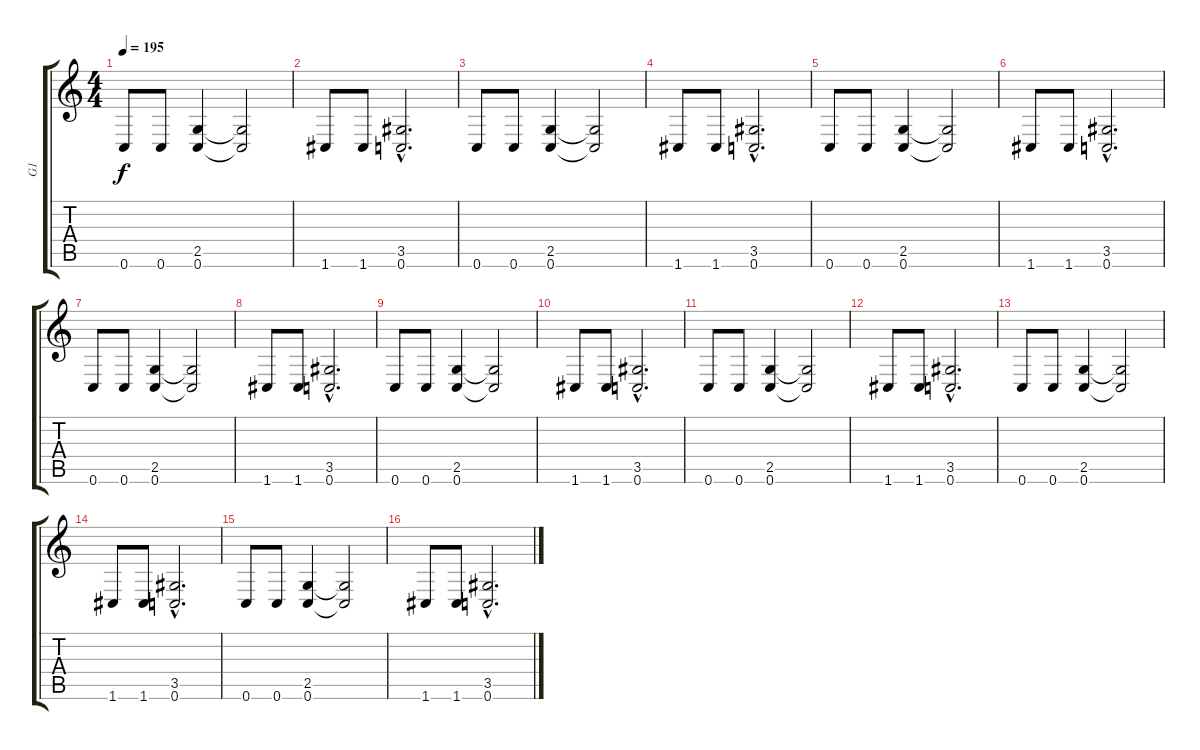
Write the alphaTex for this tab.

\track ("G1" "G1") {instrument distortionguitar}
\staff {score tabs}
\tuning (C4 G3 Eb3 Bb2 F2 C2) {hide}
\ts (4 4)
\tempo 195
\clef g2
\ks c
0.6.8{dy f} 0.6.8 (2.5 0.6).4 (2.5{t} 0.6{t}).2 |
1.6.8 1.6.8 (3.5{hac} 0.6{hac}).2{d} |
0.6.8 0.6.8 (2.5 0.6).4 (2.5{t} 0.6{t}).2 |
1.6.8 1.6.8 (3.5{hac} 0.6{hac}).2{d} |
0.6.8 0.6.8 (2.5 0.6).4 (2.5{t} 0.6{t}).2 |
1.6.8 1.6.8 (3.5{hac} 0.6{hac}).2{d} |
0.6.8 0.6.8 (2.5 0.6).4 (2.5{t} 0.6{t}).2 |
1.6.8 1.6.8 (3.5{hac} 0.6{hac}).2{d} |
0.6.8 0.6.8 (2.5 0.6).4 (2.5{t} 0.6{t}).2 |
1.6.8 1.6.8 (3.5{hac} 0.6{hac}).2{d} |
0.6.8 0.6.8 (2.5 0.6).4 (2.5{t} 0.6{t}).2 |
1.6.8 1.6.8 (3.5{hac} 0.6{hac}).2{d} |
0.6.8 0.6.8 (2.5 0.6).4 (2.5{t} 0.6{t}).2 |
1.6.8 1.6.8 (3.5{hac} 0.6{hac}).2{d} |
0.6.8 0.6.8 (2.5 0.6).4 (2.5{t} 0.6{t}).2 |
1.6.8 1.6.8 (3.5{hac} 0.6{hac}).2{d}
